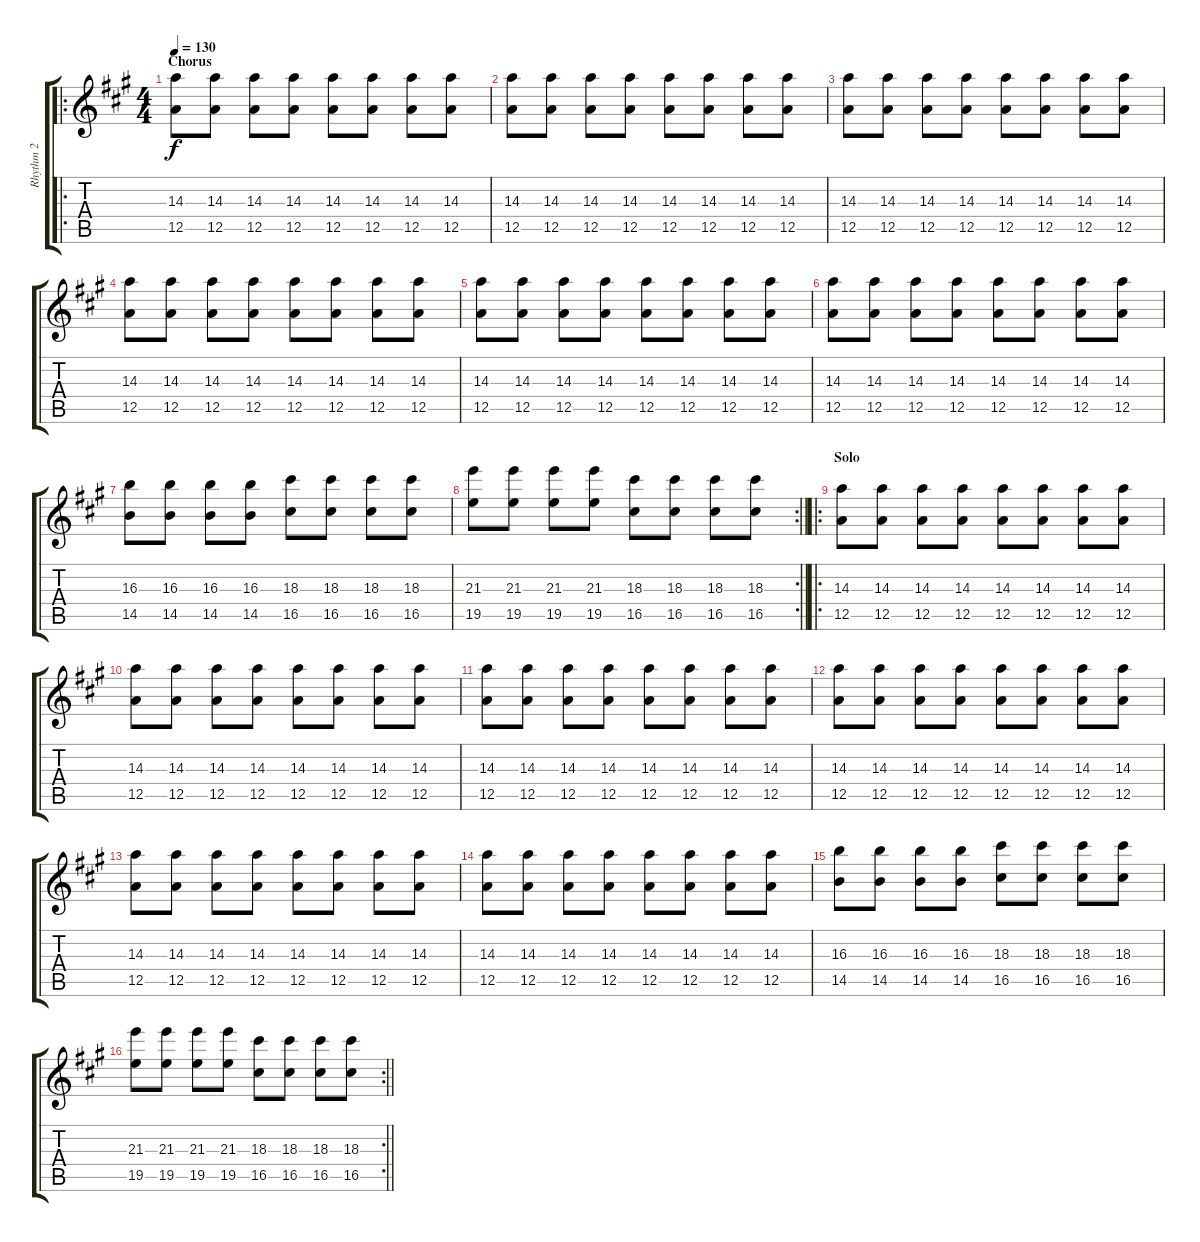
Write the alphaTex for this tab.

\track ("Rhythm 2" "Rhythm 2") {instrument distortionguitar}
\staff {score tabs}
\tuning (E4 B3 G3 D3 A2 E2) {hide}
\ro
\ts (4 4)
\section ("" "Chorus")
\tempo 130
\clef g2
\ks a
(14.3 12.5).8{dy f volume 13 instrument distortionguitar} (14.3 12.5).8 (14.3 12.5).8 (14.3 12.5).8 (14.3 12.5).8 (14.3 12.5).8 (14.3 12.5).8 (14.3 12.5).8 |
(14.3 12.5).8 (14.3 12.5).8 (14.3 12.5).8 (14.3 12.5).8 (14.3 12.5).8 (14.3 12.5).8 (14.3 12.5).8 (14.3 12.5).8 |
(14.3 12.5).8 (14.3 12.5).8 (14.3 12.5).8 (14.3 12.5).8 (14.3 12.5).8 (14.3 12.5).8 (14.3 12.5).8 (14.3 12.5).8 |
(14.3 12.5).8 (14.3 12.5).8 (14.3 12.5).8 (14.3 12.5).8 (14.3 12.5).8 (14.3 12.5).8 (14.3 12.5).8 (14.3 12.5).8 |
(14.3 12.5).8 (14.3 12.5).8 (14.3 12.5).8 (14.3 12.5).8 (14.3 12.5).8 (14.3 12.5).8 (14.3 12.5).8 (14.3 12.5).8 |
(14.3 12.5).8 (14.3 12.5).8 (14.3 12.5).8 (14.3 12.5).8 (14.3 12.5).8 (14.3 12.5).8 (14.3 12.5).8 (14.3 12.5).8 |
(16.3 14.5).8 (16.3 14.5).8 (16.3 14.5).8 (16.3 14.5).8 (18.3 16.5).8 (18.3 16.5).8 (18.3 16.5).8 (18.3 16.5).8 |
\rc 2
\barLineRight lightlight
(21.3 19.5).8 (21.3 19.5).8 (21.3 19.5).8 (21.3 19.5).8 (18.3 16.5).8 (18.3 16.5).8 (18.3 16.5).8 (18.3 16.5).8 |
\ro
\section ("" "Solo")
(14.3 12.5).8{volume 13 instrument distortionguitar} (14.3 12.5).8 (14.3 12.5).8 (14.3 12.5).8 (14.3 12.5).8 (14.3 12.5).8 (14.3 12.5).8 (14.3 12.5).8 |
(14.3 12.5).8 (14.3 12.5).8 (14.3 12.5).8 (14.3 12.5).8 (14.3 12.5).8 (14.3 12.5).8 (14.3 12.5).8 (14.3 12.5).8 |
(14.3 12.5).8 (14.3 12.5).8 (14.3 12.5).8 (14.3 12.5).8 (14.3 12.5).8 (14.3 12.5).8 (14.3 12.5).8 (14.3 12.5).8 |
(14.3 12.5).8 (14.3 12.5).8 (14.3 12.5).8 (14.3 12.5).8 (14.3 12.5).8 (14.3 12.5).8 (14.3 12.5).8 (14.3 12.5).8 |
(14.3 12.5).8 (14.3 12.5).8 (14.3 12.5).8 (14.3 12.5).8 (14.3 12.5).8 (14.3 12.5).8 (14.3 12.5).8 (14.3 12.5).8 |
(14.3 12.5).8 (14.3 12.5).8 (14.3 12.5).8 (14.3 12.5).8 (14.3 12.5).8 (14.3 12.5).8 (14.3 12.5).8 (14.3 12.5).8 |
(16.3 14.5).8 (16.3 14.5).8 (16.3 14.5).8 (16.3 14.5).8 (18.3 16.5).8 (18.3 16.5).8 (18.3 16.5).8 (18.3 16.5).8 |
\rc 2
\barLineRight lightlight
(21.3 19.5).8 (21.3 19.5).8 (21.3 19.5).8 (21.3 19.5).8 (18.3 16.5).8 (18.3 16.5).8 (18.3 16.5).8 (18.3 16.5).8
